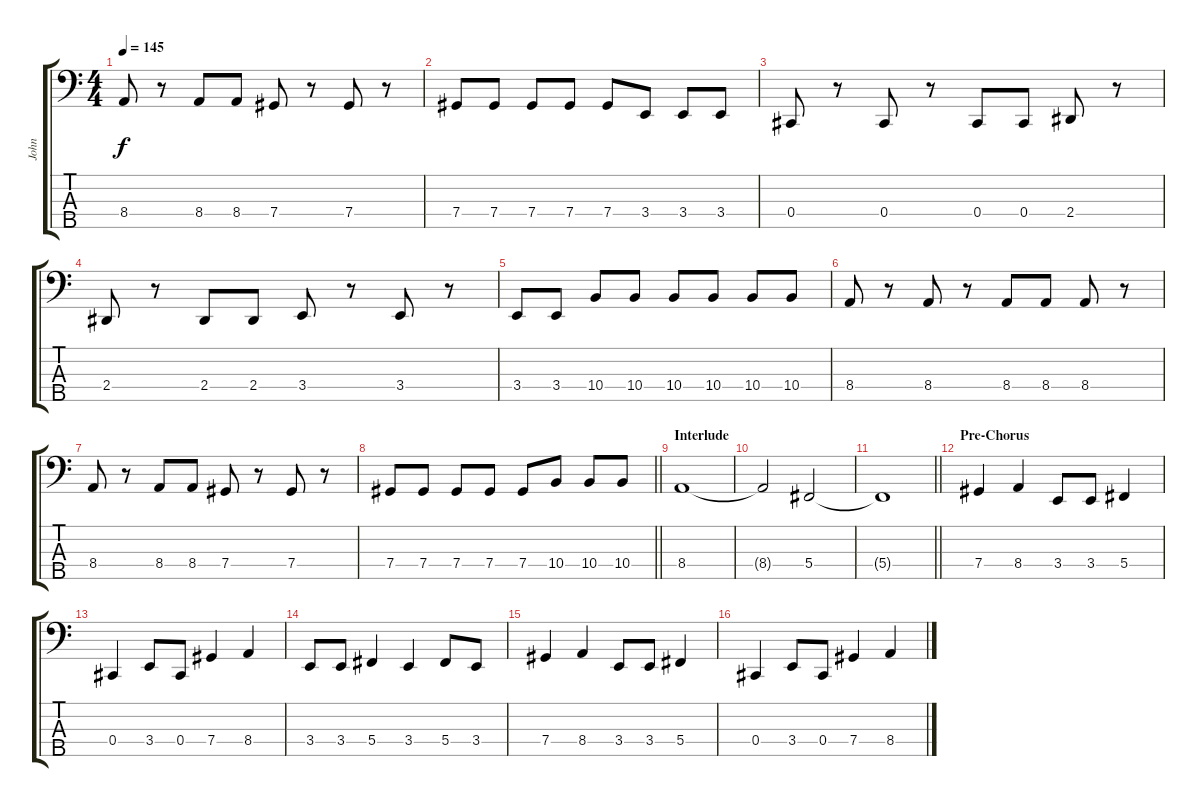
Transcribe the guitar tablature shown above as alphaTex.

\track ("John" "John") {instrument electricbassfinger}
\staff {score tabs}
\tuning (Gb2 Db2 Ab1 Db1 Bb0) {hide}
\ts (4 4)
\tempo 145
\clef f4
\ks c
8.4.8{dy f} r.8 8.4.8 8.4.8 7.4.8 r.8 7.4.8 r.8 |
7.4.8 7.4.8 7.4.8 7.4.8 7.4.8 3.4.8 3.4.8 3.4.8 |
0.4.8 r.8 0.4.8 r.8 0.4.8 0.4.8 2.4.8 r.8 |
2.4.8 r.8 2.4.8 2.4.8 3.4.8 r.8 3.4.8 r.8 |
3.4.8 3.4.8 10.4.8 10.4.8 10.4.8 10.4.8 10.4.8 10.4.8 |
8.4.8 r.8 8.4.8 r.8 8.4.8 8.4.8 8.4.8 r.8 |
8.4.8 r.8 8.4.8 8.4.8 7.4.8 r.8 7.4.8 r.8 |
\barLineRight lightlight
7.4.8 7.4.8 7.4.8 7.4.8 7.4.8 10.4.8 10.4.8 10.4.8 |
\section ("" "Interlude")
8.4.1 |
8.4{t}.2 5.4.2 |
\barLineRight lightlight
5.4{t}.1 |
\section ("" "Pre-Chorus")
7.4.4 8.4.4 3.4.8 3.4.8 5.4.4 |
0.4.4 3.4.8 0.4.8 7.4.4 8.4.4 |
3.4.8 3.4.8 5.4.4 3.4.4 5.4.8 3.4.8 |
7.4.4 8.4.4 3.4.8 3.4.8 5.4.4 |
0.4.4 3.4.8 0.4.8 7.4.4 8.4.4
